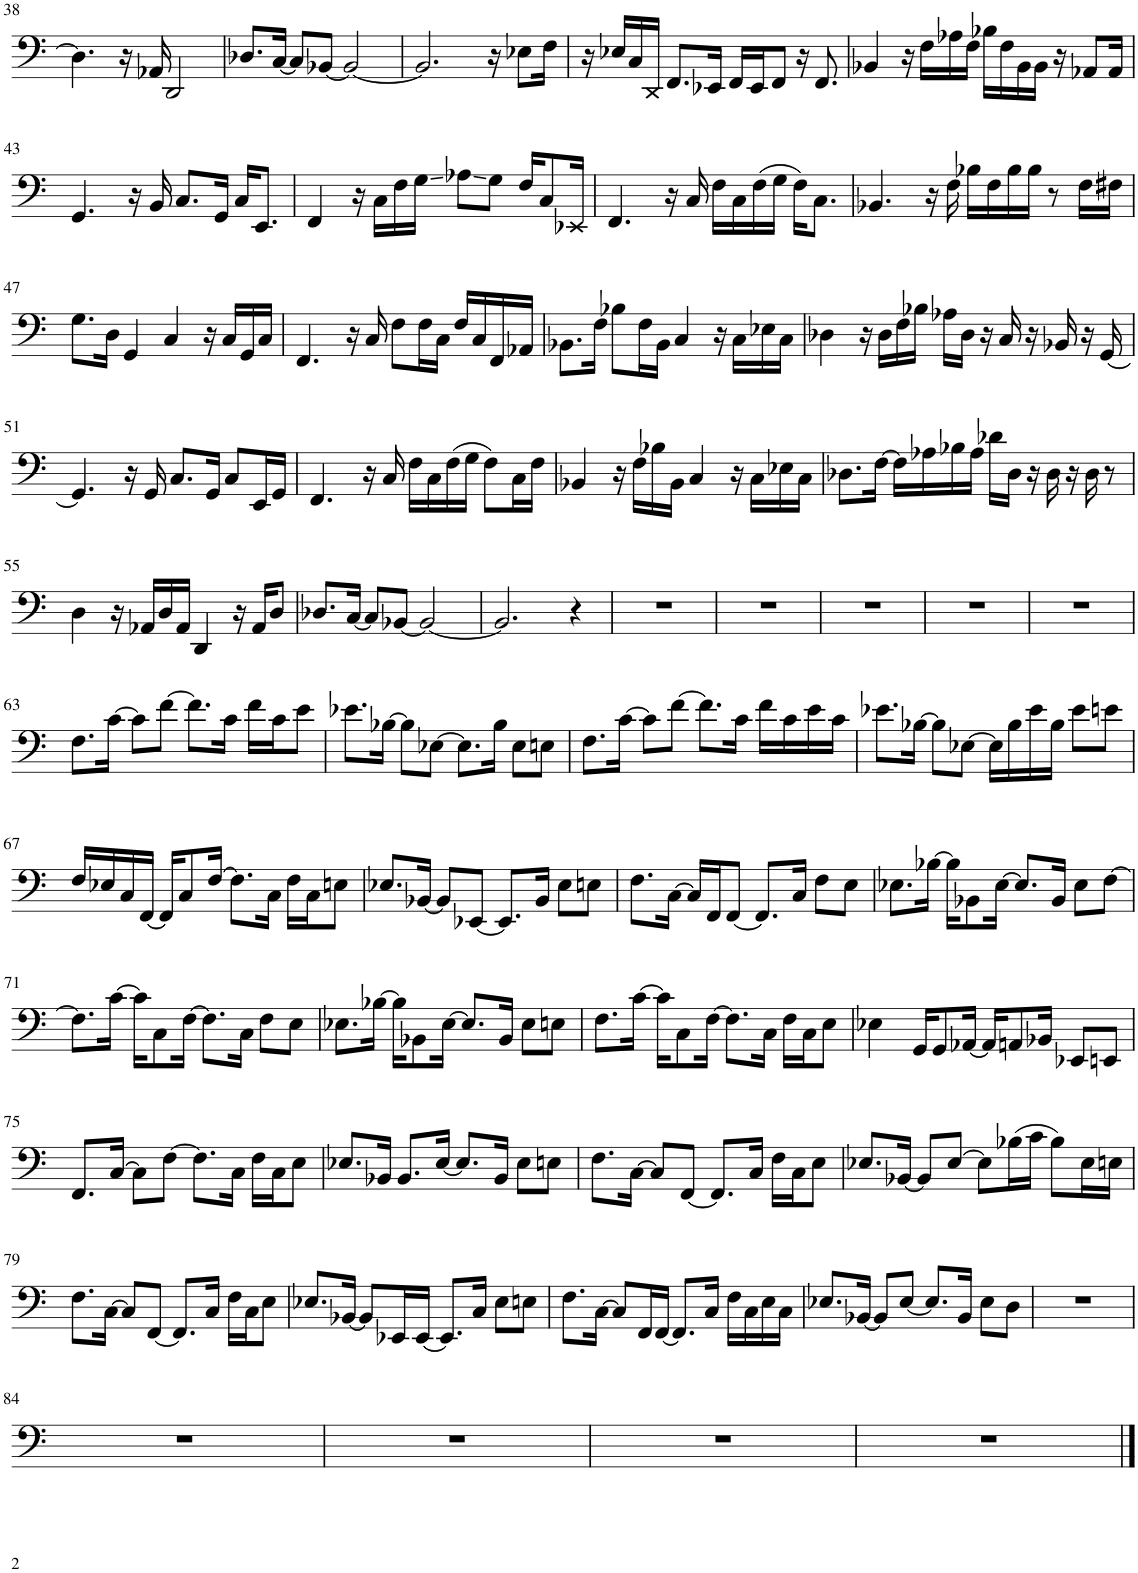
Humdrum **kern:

**kern
*part1
*staff1
*I"Piano
*I'Pno.
!!LO:PB:g=z
*clefF4
*k[]
*M4/4
=38
4.D\]
16r
16AA-X/
2DD/
=39
8.D-X/L
[16C/Jk
8C/L]
[8BB-X/J
2BB-/_
=40
2.BB-/]
16r
8E-X\L
16F\Jk
=41
16r
16E-X/LL
16C/
16DD/JJ
8.FF/L
16EE-X/Jk
16FF/LL
16EE-/J
8FF/J
16r
8.FF/
=42
4BB-X/
16r
16F\LL
16A-X\
16F\JJ
16B-X\LL
16F\
16BB-\
16BB-\JJ
16r
8AA-X/L
16AA-/Jk
!!LO:LB:g=z
=43
4.GG/
16r
16BB/
8.C/L
16GG/Jk
16C/KL
8.EE/J
=44
4FF/
16r
16C\LL
16F\
16G\JJ
8A-X\L
8G\J
16F/KL
8C/
16EE-X/Jk
=45
4.FF/
16r
16C/
16F\LL
16C\
(16F\
16G\JJ
16F\KL)
8.C\J
=46
4.BB-X/
16r
16F\
16B-X\LL
16F\
16B-\
16B-\JJ
8r
16F\LL
16F#X\JJ
!!LO:LB:g=z
=47
8.G\L
16D\Jk
4GG/
4C/
16r
16C/LL
16GG/
16C/JJ
=48
4.FF/
16r
16C/
8F\L
16F\L
16C\JJ
16F/LL
16C/
16FF/
16AA-X/JJ
=49
8.BB-X\L
16F\Jk
8B-X\L
16F\L
16BB-\JJ
4C/
16r
16C\LL
16E-X\
16C\JJ
=50
4D-X\
16r
16D-\LL
16F\
16B-X\JJ
16A-X\LL
16D-\JJ
16r
16C/
16r
16BB-X/
16r
[16GG/
!!LO:LB:g=z
=51
4.GG/]
16r
16GG/
8.C/L
16GG/Jk
8C/L
16EE/L
16GG/JJ
=52
4.FF/
16r
16C/
16F\LL
16C\
(16F\
16G\JJ
8F\L)
16C\L
16F\JJ
=53
4BB-X/
16r
16F\LL
16B-X\
16BB-\JJ
4C/
16r
16C\LL
16E-X\
16C\JJ
=54
8.D-X\L
[16F\Jk
16F\LL]
16A-X\
16B-X\
16A-\JJ
16d-X\LL
16D-\JJ
16r
16D-\
16r
16D-\
8r
!!LO:LB:g=z
=55
4D\
16r
16AA-X/LL
16D/
16AA-/JJ
4DD/
16r
16AA-/KL
8D/J
=56
8.D-X/L
[16C/Jk
8C/L]
[8BB-X/J
2BB-/_
=57
2.BB-/]
4r
=58
1r
=59
1r
=60
1r
=61
1r
=62
1r
!!LO:LB:g=z
=63
8.F\L
[16c\Jk
8c\L]
[8f\J
8.f\L]
16c\Jk
16f\LL
16c\J
8e\J
=64
8.e-X\L
[16B-X\Jk
8B-\L]
[8E-X\J
8.E-\L]
16B-\Jk
8E-\L
8En\J
=65
8.F\L
[16c\Jk
8c\L]
[8f\J
8.f\L]
16c\Jk
16f\LL
16c\
16e\
16c\JJ
=66
8.e-X\L
[16B-X\Jk
8B-\L]
[8E-X\J
16E-\LL]
16B-\
16e-\
16B-\JJ
8e-\L
8en\J
!!LO:LB:g=z
=67
16F/LL
16E-X/
16C/
[16FF/JJ
16FF/KL]
8C/
[16F/Jk
8.F\L]
16C\Jk
16F\LL
16C\J
8En\J
=68
8.E-X/L
[16BB-X/Jk
8BB-/L]
[8EE-X/J
8.EE-/L]
16BB-/Jk
8E-\L
8En\J
=69
8.F\L
[16C\Jk
16C/LL]
16FF/J
[8FF/J
8.FF/L]
16C/Jk
8F\L
8E\J
=70
8.E-X\L
[16B-X\Jk
16B-\KL]
8BB-X\
[16E-\Jk
8.E-/L]
16BB-/Jk
8E-\L
[8F\J
!!LO:LB:g=z
=71
8.F\L]
[16c\Jk
16c\KL]
8C\
[16F\Jk
8.F\L]
16C\Jk
8F\L
8E\J
=72
8.E-X\L
[16B-X\Jk
16B-\KL]
8BB-X\
[16E-\Jk
8.E-/L]
16BB-/Jk
8E-\L
8En\J
=73
8.F\L
[16c\Jk
16c\KL]
8C\
[16F\Jk
8.F\L]
16C\Jk
16F\LL
16C\J
8E\J
=74
4E-X\
16GG/KL
8GG/
[16AA-X/Jk
16AA-/KL]
8AAn/
16BB-X/Jk
8EE-X/L
8EEn/J
!!LO:LB:g=z
=75
8.FF/L
[16C/Jk
8C\L]
[8F\J
8.F\L]
16C\Jk
16F\LL
16C\J
8E\J
=76
8.E-X/L
16BB-X/Jk
8.BB-/L
[16E-/Jk
8.E-/L]
16BB-/Jk
8E-\L
8En\J
=77
8.F\L
[16C\Jk
8C/L]
[8FF/J
8.FF/L]
16C/Jk
16F\LL
16C\J
8E\J
=78
8.E-X/L
[16BB-X/Jk
8BB-/L]
[8E-/J
8E-\L]
(16B-X\L
16c\JJ
8B-\L)
16E-\L
16En\JJ
!!LO:LB:g=z
=79
8.F\L
[16C\Jk
8C/L]
[8FF/J
8.FF/L]
16C/Jk
16F\LL
16C\J
8E\J
=80
8.E-X/L
[16BB-X/Jk
8BB-/L]
16EE-X/L
[16EE-/JJ
8.EE-/L]
16C/Jk
8E-\L
8En\J
=81
8.F\L
[16C\Jk
8C/L]
16FF/L
[16FF/JJ
8.FF/L]
16C/Jk
16F\LL
16C\
16E\
16C\JJ
=82
8.E-X/L
[16BB-X/Jk
8BB-/L]
[8E-/J
8.E-/L]
16BB-/Jk
8E-\L
8D\J
=83
1r
!!LO:LB:g=z
=84
1r
=85
1r
=86
1r
=87
1r
==
*-
